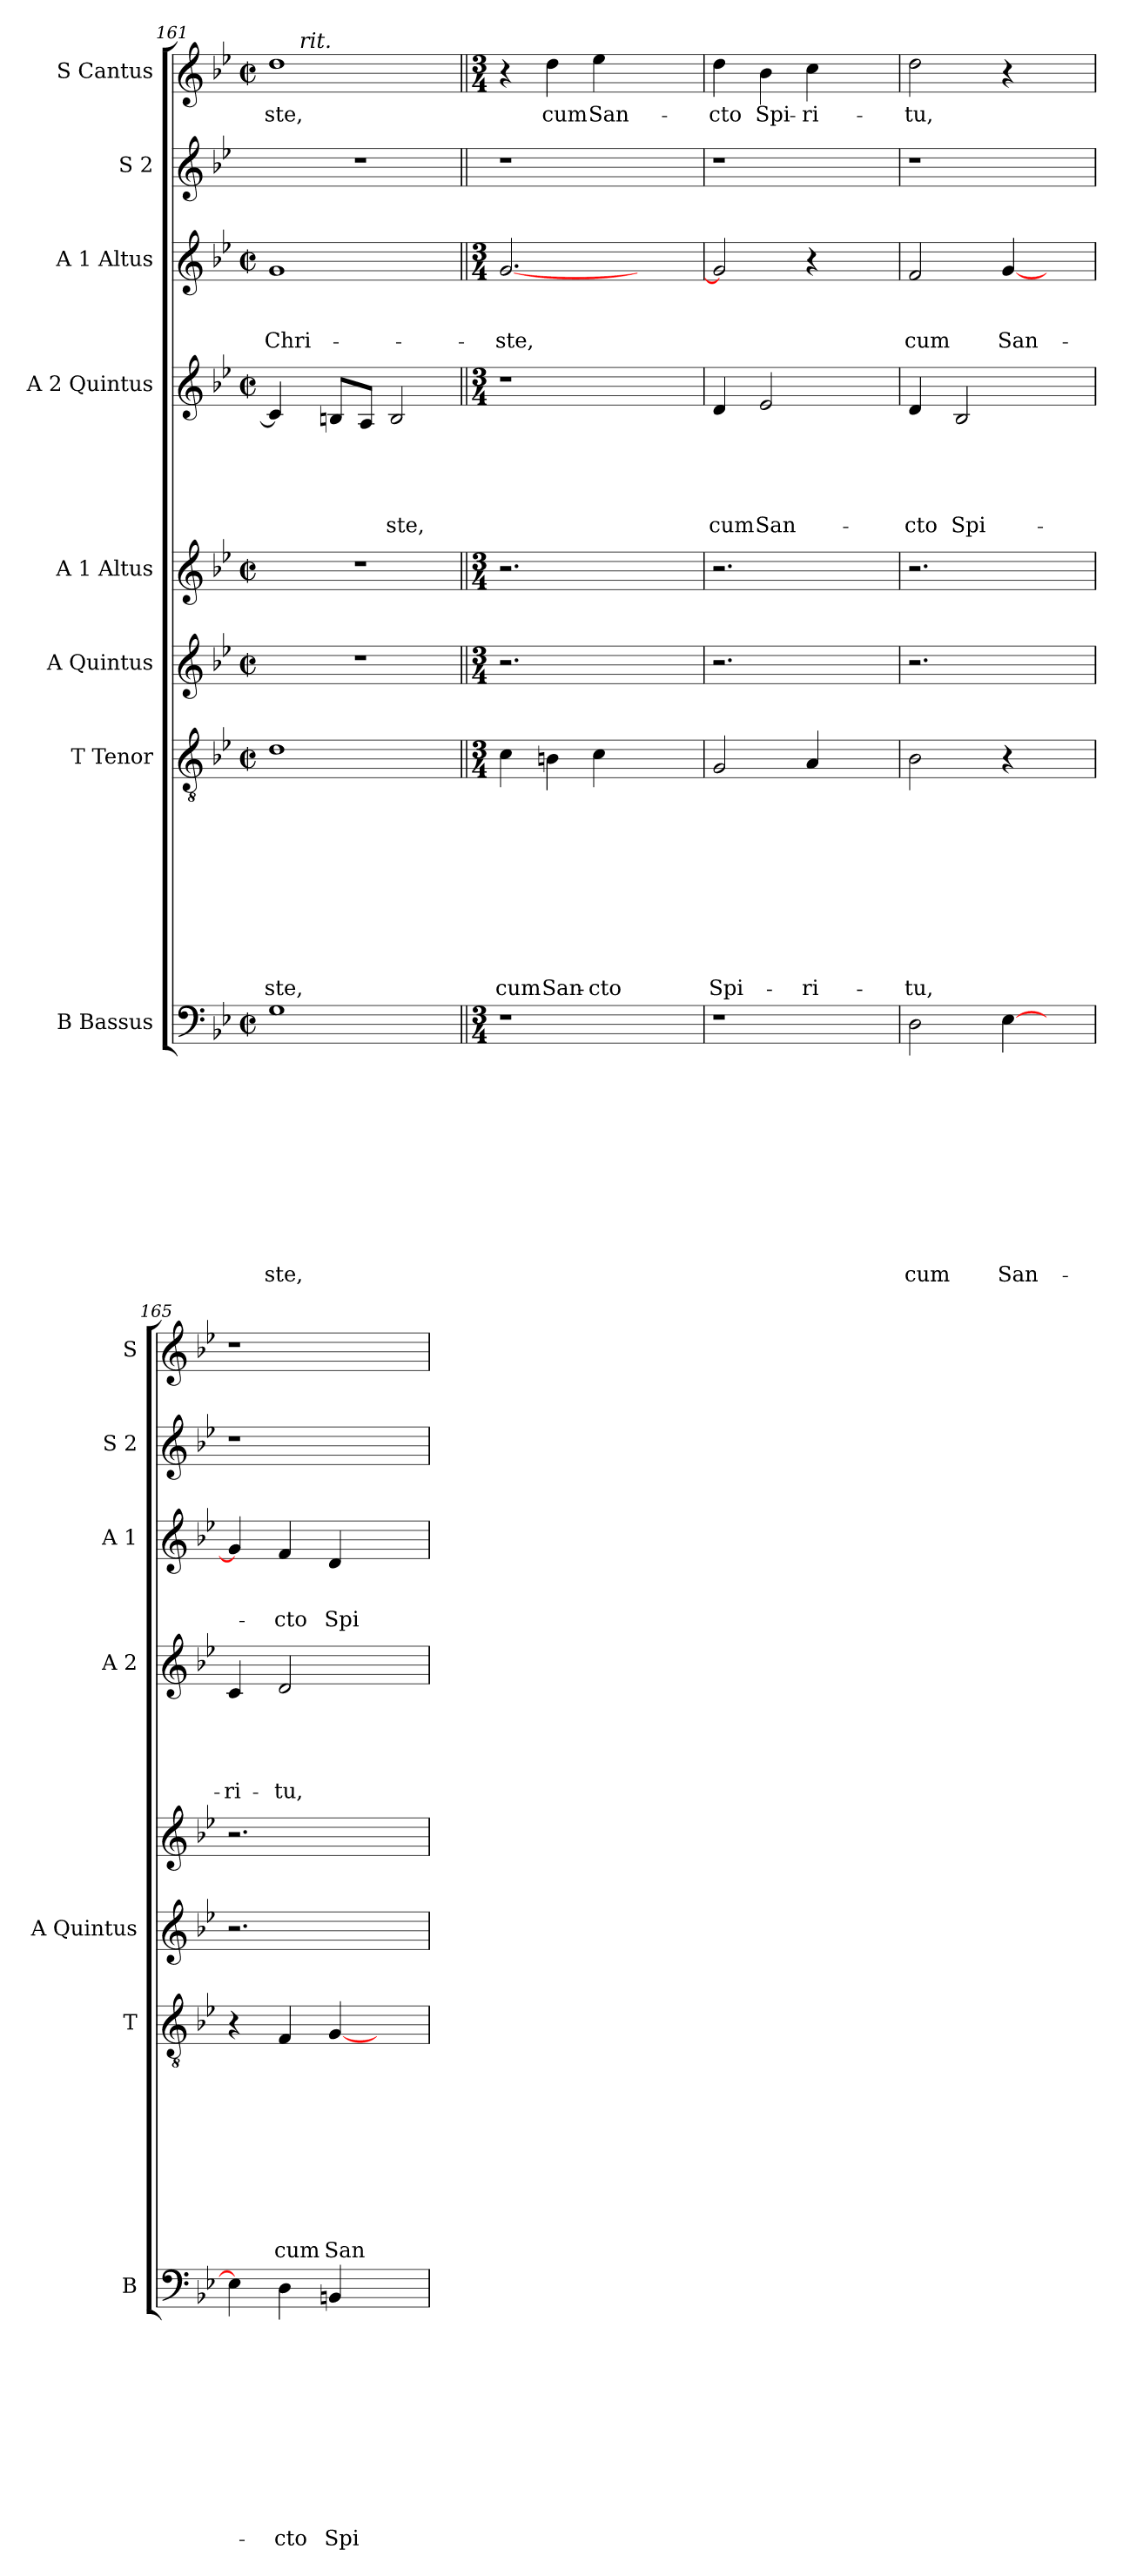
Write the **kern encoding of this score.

**kern	**text	**text	**text	**text	**text	**text	**text	**text	**text	**text	**text	**kern	**text	**text	**text	**text	**text	**text	**text	**text	**text	**text	**kern	**kern	**kern	**text	**text	**text	**text	**text	**kern	**text	**text	**text	**kern	**kern	**text
*part8	*part8	*part8	*part8	*part8	*part8	*part8	*part8	*part8	*part8	*part8	*part8	*part7	*part7	*part7	*part7	*part7	*part7	*part7	*part7	*part7	*part7	*part7	*part6	*part5	*part4	*part4	*part4	*part4	*part4	*part4	*part3	*part3	*part3	*part3	*part2	*part1	*part1
*staff8	*staff8	*staff8	*staff8	*staff8	*staff8	*staff8	*staff8	*staff8	*staff8	*staff8	*staff8	*staff7	*staff7	*staff7	*staff7	*staff7	*staff7	*staff7	*staff7	*staff7	*staff7	*staff7	*staff6	*staff5	*staff4	*staff4	*staff4	*staff4	*staff4	*staff4	*staff3	*staff3	*staff3	*staff3	*staff2	*staff1	*staff1
*I"B Bassus	*	*	*	*	*	*	*	*	*	*	*	*I"T Tenor	*	*	*	*	*	*	*	*	*	*	*I"A Quintus	*I"A 1 Altus	*I"A 2 Quintus	*	*	*	*	*	*I"A 1 Altus	*	*	*	*I"S 2	*I"S Cantus	*
*I'B	*	*	*	*	*	*	*	*	*	*	*	*I'T	*	*	*	*	*	*	*	*	*	*	*I'A Quintus	*	*I'A 2	*	*	*	*	*	*I'A 1	*	*	*	*I'S 2	*I'S	*
*clefF4	*	*	*	*	*	*	*	*	*	*	*	*clefGv2	*	*	*	*	*	*	*	*	*	*	*clefG2	*clefG2	*clefG2	*	*	*	*	*	*clefG2	*	*	*	*clefG2	*clefG2	*
*k[b-e-]	*	*	*	*	*	*	*	*	*	*	*	*k[b-e-]	*	*	*	*	*	*	*	*	*	*	*k[b-e-]	*k[b-e-]	*k[b-e-]	*	*	*	*	*	*k[b-e-]	*	*	*	*k[b-e-]	*k[b-e-]	*
*B-:	*	*	*	*	*	*	*	*	*	*	*	*B-:	*	*	*	*	*	*	*	*	*	*	*B-:	*B-:	*B-:	*	*	*	*	*	*B-:	*	*	*	*B-:	*B-:	*
*M2/2	*	*	*	*	*	*	*	*	*	*	*	*M2/2	*	*	*	*	*	*	*	*	*	*	*M2/2	*M2/2	*M2/2	*	*	*	*	*	*M2/2	*	*	*	*	*M2/2	*
*met(c|)	*	*	*	*	*	*	*	*	*	*	*	*met(c|)	*	*	*	*	*	*	*	*	*	*	*met(c|)	*met(c|)	*met(c|)	*	*	*	*	*	*met(c|)	*	*	*	*	*met(c|)	*
=161	=161	=161	=161	=161	=161	=161	=161	=161	=161	=161	=161	=161	=161	=161	=161	=161	=161	=161	=161	=161	=161	=161	=161	=161	=161	=161	=161	=161	=161	=161	=161	=161	=161	=161	=161	=161	=161
!	!	!	!	!	!	!	!	!	!	!	!LO:LY:b	!	!	!	!	!	!	!	!	!	!	!LO:LY:b	!	!	!	!	!	!	!	!	!	!	!	!LO:LY:b	!	!	!LO:LY:b
*	*	*	*	*	*	*	*	*	*	*	*	*	*	*	*	*	*	*	*	*	*	*	*	*	*	*	*	*	*	*	*	*	*	*	*	*^	*
1G	.	.	.	.	.	.	.	.	.	.	-ste,	1d	.	.	.	.	.	.	.	.	.	-ste,	1r	1r	4c/]	.	.	.	.	.	1g	.	.	Chri-	1r	1dd	8ryy	-ste,
!	!	!	!	!	!	!	!	!	!	!	!	!	!	!	!	!	!	!	!	!	!	!	!	!	!	!	!	!	!	!	!	!	!	!	!	!	!LO:TX:a:i:t=rit.	!
.	.	.	.	.	.	.	.	.	.	.	.	.	.	.	.	.	.	.	.	.	.	.	.	.	.	.	.	.	.	.	.	.	.	.	.	.	2..ryy	.
.	.	.	.	.	.	.	.	.	.	.	.	.	.	.	.	.	.	.	.	.	.	.	.	.	8Bn/L	.	.	.	.	.	.	.	.	.	.	.	.	.
.	.	.	.	.	.	.	.	.	.	.	.	.	.	.	.	.	.	.	.	.	.	.	.	.	8A/J	.	.	.	.	.	.	.	.	.	.	.	.	.
!	!	!	!	!	!	!	!	!	!	!	!	!	!	!	!	!	!	!	!	!	!	!	!	!	!	!	!	!	!	!LO:LY:b	!	!	!	!	!	!	!	!
.	.	.	.	.	.	.	.	.	.	.	.	.	.	.	.	.	.	.	.	.	.	.	.	.	2B/	.	.	.	.	-ste,	.	.	.	.	.	.	.	.
*	*	*	*	*	*	*	*	*	*	*	*	*	*	*	*	*	*	*	*	*	*	*	*	*	*	*	*	*	*	*	*	*	*	*	*	*v	*v	*
=162||	=162||	=162||	=162||	=162||	=162||	=162||	=162||	=162||	=162||	=162||	=162||	=162||	=162||	=162||	=162||	=162||	=162||	=162||	=162||	=162||	=162||	=162||	=162||	=162||	=162||	=162||	=162||	=162||	=162||	=162||	=162||	=162||	=162||	=162||	=162||	=162||	=162||
*M3/4	*	*	*	*	*	*	*	*	*	*	*	*M3/4	*	*	*	*	*	*	*	*	*	*	*M3/4	*M3/4	*M3/4	*	*	*	*	*	*M3/4	*	*	*	*	*M3/4	*
*	*	*	*	*	*	*	*	*	*	*	*	*	*	*	*	*	*	*	*	*	*	*	*	*	*	*	*	*	*	*	*	*	*	*	*	*^	*
!LO:N:vis=1	!	!	!	!	!	!	!	!	!	!	!	!	!	!	!	!	!	!	!	!	!	!LO:LY:b	!	!	!LO:N:vis=1	!	!	!	!	!	!	!	!	!LO:LY:b	!	!	!	!
*	*	*	*	*	*	*	*	*	*	*	*	*	*	*	*	*	*	*	*	*	*	*	*	*	*	*	*	*	*	*	*	*	*	*	*	*v	*v	*
2.r	.	.	.	.	.	.	.	.	.	.	.	4c\	.	.	.	.	.	.	.	.	.	cum	2.r	2.r	2.r	.	.	.	.	.	[<2.g/	.	.	-ste,	1r	4r	.
!	!	!	!	!	!	!	!	!	!	!	!	!	!	!	!	!	!	!	!	!	!	!LO:LY:b	!	!	!	!	!	!	!	!	!	!	!	!	!	!	!LO:LY:b
.	.	.	.	.	.	.	.	.	.	.	.	4Bn\	.	.	.	.	.	.	.	.	.	San-	.	.	.	.	.	.	.	.	.	.	.	.	.	4dd\	cum
!	!	!	!	!	!	!	!	!	!	!	!	!	!	!	!	!	!	!	!	!	!	!LO:LY:b	!	!	!	!	!	!	!	!	!	!	!	!	!	!	!LO:LY:b
.	.	.	.	.	.	.	.	.	.	.	.	4c\	.	.	.	.	.	.	.	.	.	-cto	.	.	.	.	.	.	.	.	.	.	.	.	.	4ee-\	San-
4ryy	.	.	.	.	.	.	.	.	.	.	.	4ryy	.	.	.	.	.	.	.	.	.	.	4ryy	4ryy	4ryy	.	.	.	.	.	4ryy	.	.	.	.	4ryy	.
=163	=163	=163	=163	=163	=163	=163	=163	=163	=163	=163	=163	=163	=163	=163	=163	=163	=163	=163	=163	=163	=163	=163	=163	=163	=163	=163	=163	=163	=163	=163	=163	=163	=163	=163	=163	=163	=163
!LO:N:vis=1	!	!	!	!	!	!	!	!	!	!	!	!	!	!	!	!	!	!	!	!	!	!LO:LY:b	!	!	!	!	!	!	!	!LO:LY:b	!	!	!	!	!	!	!LO:LY:b
2.r	.	.	.	.	.	.	.	.	.	.	.	2G/	.	.	.	.	.	.	.	.	.	Spi-	2.r	2.r	4d/	.	.	.	.	cum	2g/]	.	.	.	1r	4dd\	-cto
!	!	!	!	!	!	!	!	!	!	!	!	!	!	!	!	!	!	!	!	!	!	!	!	!	!	!	!	!	!	!LO:LY:b	!	!	!	!	!	!	!LO:LY:b
.	.	.	.	.	.	.	.	.	.	.	.	.	.	.	.	.	.	.	.	.	.	.	.	.	2e-/	.	.	.	.	San-	.	.	.	.	.	4b-\	Spi-
!	!	!	!	!	!	!	!	!	!	!	!	!	!	!	!	!	!	!	!	!	!	!LO:LY:b	!	!	!	!	!	!	!	!	!	!	!	!	!	!	!LO:LY:b
.	.	.	.	.	.	.	.	.	.	.	.	4A/	.	.	.	.	.	.	.	.	.	-ri-	.	.	.	.	.	.	.	.	4r	.	.	.	.	4cc\	-ri-
4ryy	.	.	.	.	.	.	.	.	.	.	.	4ryy	.	.	.	.	.	.	.	.	.	.	4ryy	4ryy	4ryy	.	.	.	.	.	4ryy	.	.	.	.	4ryy	.
=164	=164	=164	=164	=164	=164	=164	=164	=164	=164	=164	=164	=164	=164	=164	=164	=164	=164	=164	=164	=164	=164	=164	=164	=164	=164	=164	=164	=164	=164	=164	=164	=164	=164	=164	=164	=164	=164
!	!	!	!	!	!	!	!	!	!	!	!LO:LY:b	!	!	!	!	!	!	!	!	!	!	!LO:LY:b	!	!	!	!	!	!	!	!LO:LY:b	!	!	!	!LO:LY:b	!	!	!LO:LY:b
2D\	.	.	.	.	.	.	.	.	.	.	cum	2B-\	.	.	.	.	.	.	.	.	.	-tu,	2.r	2.r	4d/	.	.	.	.	-cto	2f/	.	.	cum	1r	2dd\	-tu,
!	!	!	!	!	!	!	!	!	!	!	!	!	!	!	!	!	!	!	!	!	!	!	!	!	!	!	!	!	!	!LO:LY:b	!	!	!	!	!	!	!
.	.	.	.	.	.	.	.	.	.	.	.	.	.	.	.	.	.	.	.	.	.	.	.	.	2B-/	.	.	.	.	Spi-	.	.	.	.	.	.	.
!	!	!	!	!	!	!	!	!	!	!	!LO:LY:b	!	!	!	!	!	!	!	!	!	!	!	!	!	!	!	!	!	!	!	!	!	!	!LO:LY:b	!	!	!
[>4E-\	.	.	.	.	.	.	.	.	.	.	San-	4r	.	.	.	.	.	.	.	.	.	.	.	.	.	.	.	.	.	.	[<4g/	.	.	San-	.	4r	.
4ryy	.	.	.	.	.	.	.	.	.	.	.	4ryy	.	.	.	.	.	.	.	.	.	.	4ryy	4ryy	4ryy	.	.	.	.	.	4ryy	.	.	.	.	4ryy	.
=165	=165	=165	=165	=165	=165	=165	=165	=165	=165	=165	=165	=165	=165	=165	=165	=165	=165	=165	=165	=165	=165	=165	=165	=165	=165	=165	=165	=165	=165	=165	=165	=165	=165	=165	=165	=165	=165
!	!	!	!	!	!	!	!	!	!	!	!	!	!	!	!	!	!	!	!	!	!	!	!	!	!	!	!	!	!	!LO:LY:b	!	!	!	!	!	!LO:N:vis=1	!
4E-\]	.	.	.	.	.	.	.	.	.	.	.	4r	.	.	.	.	.	.	.	.	.	.	2.r	2.r	4c/	.	.	.	.	-ri-	4g/]	.	.	.	1r	2.r	.
!	!	!	!	!	!	!	!	!	!	!	!LO:LY:b	!	!	!	!	!	!	!	!	!	!	!LO:LY:b	!	!	!	!	!	!	!	!LO:LY:b	!	!	!	!LO:LY:b	!	!	!
4D\	.	.	.	.	.	.	.	.	.	.	-cto	4F/	.	.	.	.	.	.	.	.	.	cum	.	.	2d/	.	.	.	.	-tu,-	4f/	.	.	-cto	.	.	.
!	!	!	!	!	!	!	!	!	!	!	!LO:LY:b	!	!	!	!	!	!	!	!	!	!	!LO:LY:b	!	!	!	!	!	!	!	!	!	!	!	!LO:LY:b	!	!	!
4BBn/	.	.	.	.	.	.	.	.	.	.	Spi-	[<4G/	.	.	.	.	.	.	.	.	.	San-	.	.	.	.	.	.	.	.	4d/	.	.	Spi-	.	.	.
4ryy	.	.	.	.	.	.	.	.	.	.	.	4ryy	.	.	.	.	.	.	.	.	.	.	4ryy	4ryy	4ryy	.	.	.	.	.	4ryy	.	.	.	.	4ryy	.
=	=	=	=	=	=	=	=	=	=	=	=	=	=	=	=	=	=	=	=	=	=	=	=	=	=	=	=	=	=	=	=	=	=	=	=	=	=
*-	*-	*-	*-	*-	*-	*-	*-	*-	*-	*-	*-	*-	*-	*-	*-	*-	*-	*-	*-	*-	*-	*-	*-	*-	*-	*-	*-	*-	*-	*-	*-	*-	*-	*-	*-	*-	*-
